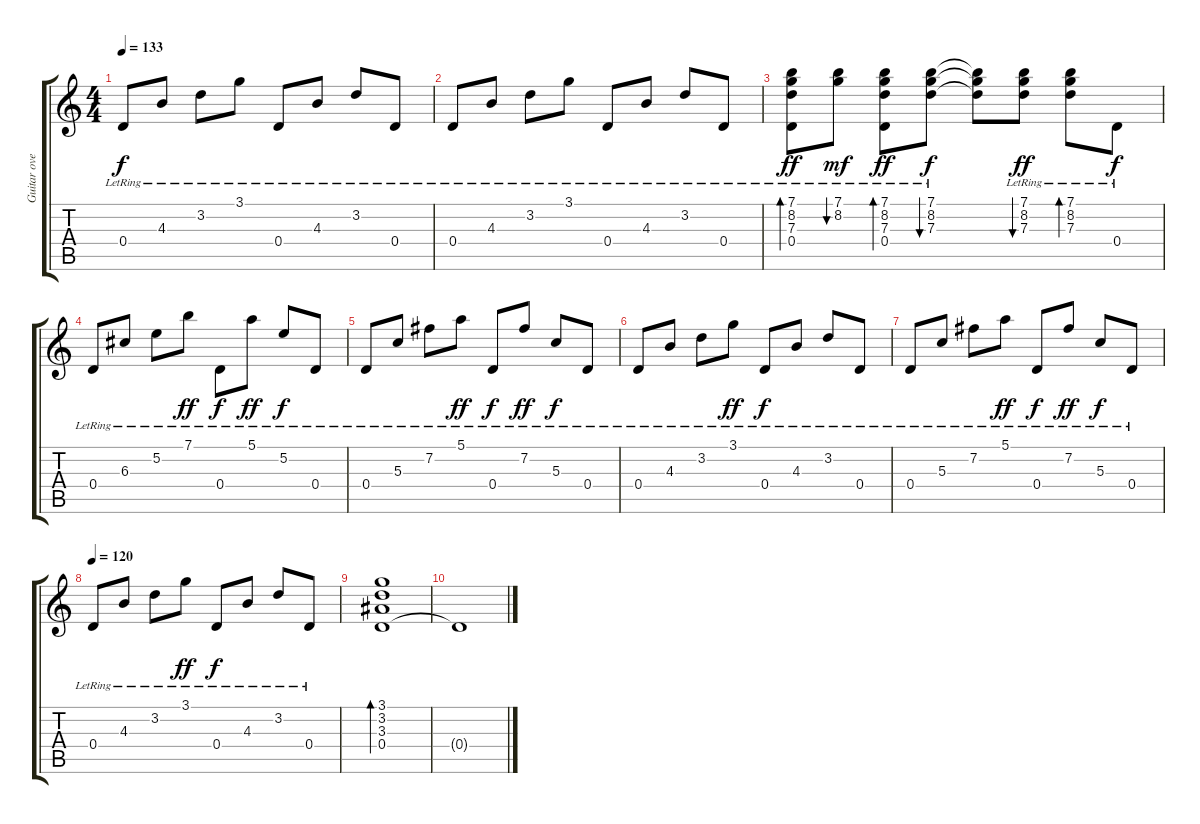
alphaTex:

\track ("Guitar overdub" "Guitar ove") {instrument acousticguitarsteel}
\staff {score tabs}
\tuning (E4 B3 G3 D3 A2 E2) {hide}
\ts (4 4)
\tempo 133
\clef g2
\ks c
0.4{lr}.8{dy f} 4.3{lr}.8 3.2{lr}.8 3.1{lr}.8 0.4{lr}.8 4.3{lr}.8 3.2{lr}.8 0.4{lr}.8 |
0.4{lr}.8 4.3{lr}.8 3.2{lr}.8 3.1{lr}.8 0.4{lr}.8 4.3{lr}.8 3.2{lr}.8 0.4{lr}.8 |
(7.1{lr} 8.2{lr} 7.3{lr} 0.4{lr}).8{bd 60 dy ff} (7.1{lr} 8.2{lr}).8{bu 30 dy mf} (7.1{lr} 8.2{lr} 7.3{lr} 0.4{lr}).8{bd 30 dy ff} (7.1{lr} 8.2{lr} 7.3).8{bu 120 dy f} (7.1{t} 8.2{t} 7.3{t}).8 (7.1{lr} 8.2{lr} 7.3{lr}).8{bu 120 dy ff} (7.1{lr} 8.2{lr} 7.3{lr}).8{bd 60} 0.4{lr}.8{dy f} |
0.4{lr}.8 6.3{lr}.8 5.2{lr}.8 7.1{lr}.8{dy ff} 0.4{lr}.8{dy f} 5.1{lr}.8{dy ff} 5.2{lr}.8{dy f} 0.4{lr}.8 |
0.4{lr}.8 5.3{lr}.8 7.2{lr}.8 5.1{lr}.8{dy ff} 0.4{lr}.8{dy f} 7.2{lr}.8{dy ff} 5.3{lr}.8{dy f} 0.4{lr}.8 |
0.4{lr}.8 4.3{lr}.8 3.2{lr}.8 3.1{lr}.8{dy ff} 0.4{lr}.8{dy f} 4.3{lr}.8 3.2{lr}.8 0.4{lr}.8 |
0.4{lr}.8 5.3{lr}.8 7.2{lr}.8 5.1{lr}.8{dy ff} 0.4{lr}.8{dy f} 7.2{lr}.8{dy ff} 5.3{lr}.8{dy f} 0.4{lr}.8 |
\tempo 120
0.4{lr}.8 4.3{lr}.8 3.2{lr}.8 3.1{lr}.8{dy ff} 0.4{lr}.8{dy f} 4.3{lr}.8 3.2{lr}.8 0.4{lr}.8 |
(3.1 3.2 3.3 0.4).1{bd 480} |
0.4{t}.1
